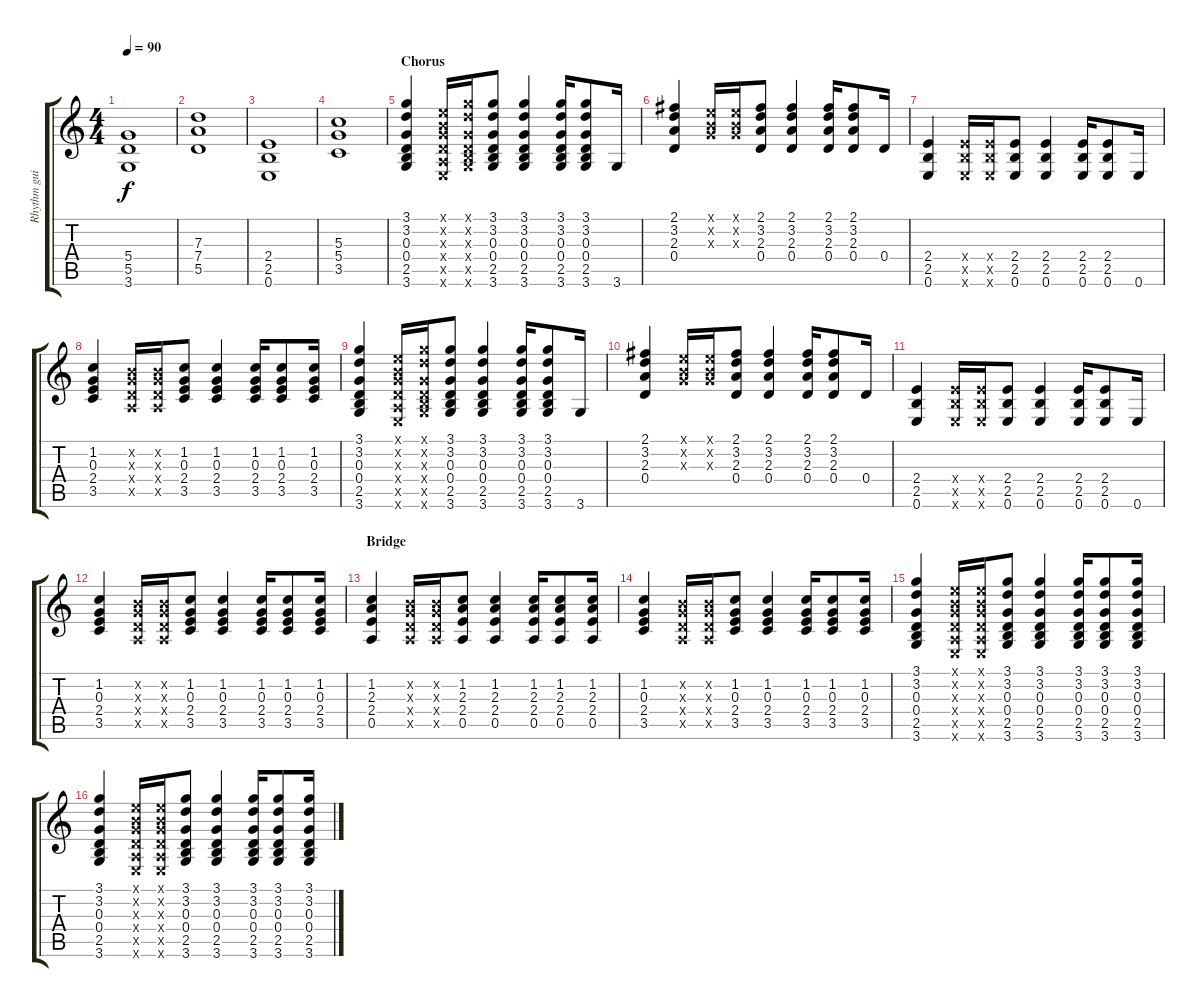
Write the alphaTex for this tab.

\track ("Rhythm guitar" "Rhythm gui") {instrument distortionguitar}
\staff {score tabs}
\tuning (E4 B3 G3 D3 A2 E2) {hide}
\ts (4 4)
\tempo 90
\clef g2
\ks c
(5.4 5.5 3.6).1{dy f} |
(7.3 7.4 5.5).1 |
(2.4 2.5 0.6).1 |
(5.3 5.4 3.5).1 |
\section ("" "Chorus")
(3.1 3.2 0.3 0.4 2.5 3.6).4 (0.1{x} 0.2{x} 0.3{x} 0.4{x} 0.5{x} 0.6{x}).16 (3.1{x} 3.2{x} 0.3{x} 0.4{x} 2.5{x} 3.6{x}).16 (3.1 3.2 0.3 0.4 2.5 3.6).8 (3.1 3.2 0.3 0.4 2.5 3.6).4 (3.1 3.2 0.3 0.4 2.5 3.6).16 (3.1 3.2 0.3 0.4 2.5 3.6).8 3.6.16 |
(2.1 3.2 2.3 0.4).4 (0.1{x} 0.2{x} 0.3{x}).16 (0.1{x} 0.2{x} 0.3{x}).16 (2.1 3.2 2.3 0.4).8 (2.1 3.2 2.3 0.4).4 (2.1 3.2 2.3 0.4).16 (2.1 3.2 2.3 0.4).8 0.4.16 |
(2.4 2.5 0.6).4 (2.4{x} 2.5{x} 0.6{x}).16 (2.4{x} 2.5{x} 0.6{x}).16 (2.4 2.5 0.6).8 (2.4 2.5 0.6).4 (2.4 2.5 0.6).16 (2.4 2.5 0.6).8 0.6.16 |
(1.2 0.3 2.4 3.5).4 (0.2{x} 0.3{x} 0.4{x} 0.5{x}).16 (0.2{x} 0.3{x} 0.4{x} 0.5{x}).16 (1.2 0.3 2.4 3.5).8 (1.2 0.3 2.4 3.5).4 (1.2 0.3 2.4 3.5).16 (1.2 0.3 2.4 3.5).8 (1.2 0.3 2.4 3.5).16 |
(3.1 3.2 0.3 0.4 2.5 3.6).4 (0.1{x} 0.2{x} 0.3{x} 0.4{x} 0.5{x} 0.6{x}).16 (3.1{x} 3.2{x} 0.3{x} 0.4{x} 2.5{x} 3.6{x}).16 (3.1 3.2 0.3 0.4 2.5 3.6).8 (3.1 3.2 0.3 0.4 2.5 3.6).4 (3.1 3.2 0.3 0.4 2.5 3.6).16 (3.1 3.2 0.3 0.4 2.5 3.6).8 3.6.16 |
(2.1 3.2 2.3 0.4).4 (0.1{x} 0.2{x} 0.3{x}).16 (0.1{x} 0.2{x} 0.3{x}).16 (2.1 3.2 2.3 0.4).8 (2.1 3.2 2.3 0.4).4 (2.1 3.2 2.3 0.4).16 (2.1 3.2 2.3 0.4).8 0.4.16 |
(2.4 2.5 0.6).4 (2.4{x} 2.5{x} 0.6{x}).16 (2.4{x} 2.5{x} 0.6{x}).16 (2.4 2.5 0.6).8 (2.4 2.5 0.6).4 (2.4 2.5 0.6).16 (2.4 2.5 0.6).8 0.6.16 |
(1.2 0.3 2.4 3.5).4 (0.2{x} 0.3{x} 0.4{x} 0.5{x}).16 (0.2{x} 0.3{x} 0.4{x} 0.5{x}).16 (1.2 0.3 2.4 3.5).8 (1.2 0.3 2.4 3.5).4 (1.2 0.3 2.4 3.5).16 (1.2 0.3 2.4 3.5).8 (1.2 0.3 2.4 3.5).16 |
\section ("" "Bridge")
(1.2 2.3 2.4 0.5).4 (0.2{x} 0.3{x} 0.4{x} 0.5{x}).16 (0.2{x} 0.3{x} 0.4{x} 0.5{x}).16 (1.2 2.3 2.4 0.5).8 (1.2 2.3 2.4 0.5).4 (1.2 2.3 2.4 0.5).16 (1.2 2.3 2.4 0.5).8 (1.2 2.3 2.4 0.5).16 |
(1.2 0.3 2.4 3.5).4 (0.2{x} 0.3{x} 0.4{x} 0.5{x}).16 (0.2{x} 0.3{x} 0.4{x} 0.5{x}).16 (1.2 0.3 2.4 3.5).8 (1.2 0.3 2.4 3.5).4 (1.2 0.3 2.4 3.5).16 (1.2 0.3 2.4 3.5).8 (1.2 0.3 2.4 3.5).16 |
(3.1 3.2 0.3 0.4 2.5 3.6).4 (0.1{x} 0.2{x} 0.3{x} 0.4{x} 0.5{x} 0.6{x}).16 (0.1{x} 0.2{x} 0.3{x} 0.4{x} 0.5{x} 0.6{x}).16 (3.1 3.2 0.3 0.4 2.5 3.6).8 (3.1 3.2 0.3 0.4 2.5 3.6).4 (3.1 3.2 0.3 0.4 2.5 3.6).16 (3.1 3.2 0.3 0.4 2.5 3.6).8 (3.1 3.2 0.3 0.4 2.5 3.6).16 |
(3.1 3.2 0.3 0.4 2.5 3.6).4 (0.1{x} 0.2{x} 0.3{x} 0.4{x} 0.5{x} 0.6{x}).16 (0.1{x} 0.2{x} 0.3{x} 0.4{x} 0.5{x} 0.6{x}).16 (3.1 3.2 0.3 0.4 2.5 3.6).8 (3.1 3.2 0.3 0.4 2.5 3.6).4 (3.1 3.2 0.3 0.4 2.5 3.6).16 (3.1 3.2 0.3 0.4 2.5 3.6).8 (3.1 3.2 0.3 0.4 2.5 3.6).16
